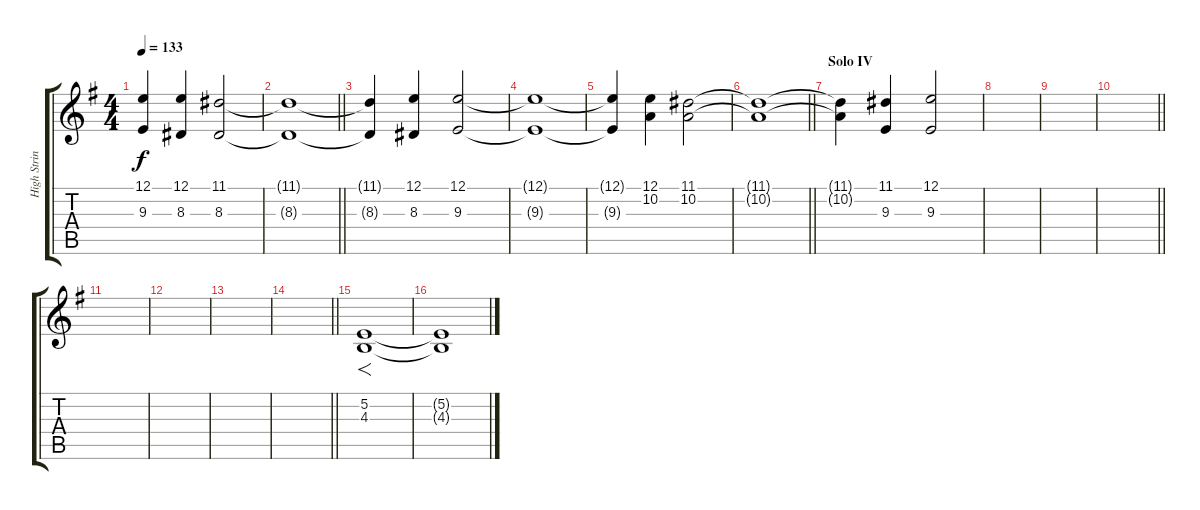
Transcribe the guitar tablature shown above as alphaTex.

\track ("High Strings Standard" "High Strin") {instrument stringensemble1}
\staff {score tabs}
\tuning (E4 B3 G3 D3 A2 E2) {hide}
\ts (4 4)
\tempo 133
\clef g2
\ks eminor
(12.1{t} 9.3{t}).4{dy f} (12.1 8.3).4 (11.1 8.3).2 |
\barLineRight lightlight
(11.1{t} 8.3{t}).1 |
(11.1{t} 8.3{t}).4 (12.1 8.3).4 (12.1 9.3).2 |
(12.1{t} 9.3{t}).1 |
(12.1{t} 9.3{t}).4 (12.1 10.2).4 (11.1 10.2).2 |
\barLineRight lightlight
(11.1{t} 10.2{t}).1 |
\section ("" "Solo IV")
(11.1{t} 10.2{t}).4 (11.1 9.3).4 (12.1 9.3).2{volume 0} |
|
|
\barLineRight lightlight
|
|
|
|
\barLineRight lightlight
|
(5.2 4.3).1{f volume 12} |
(5.2{t} 4.3{t}).1
